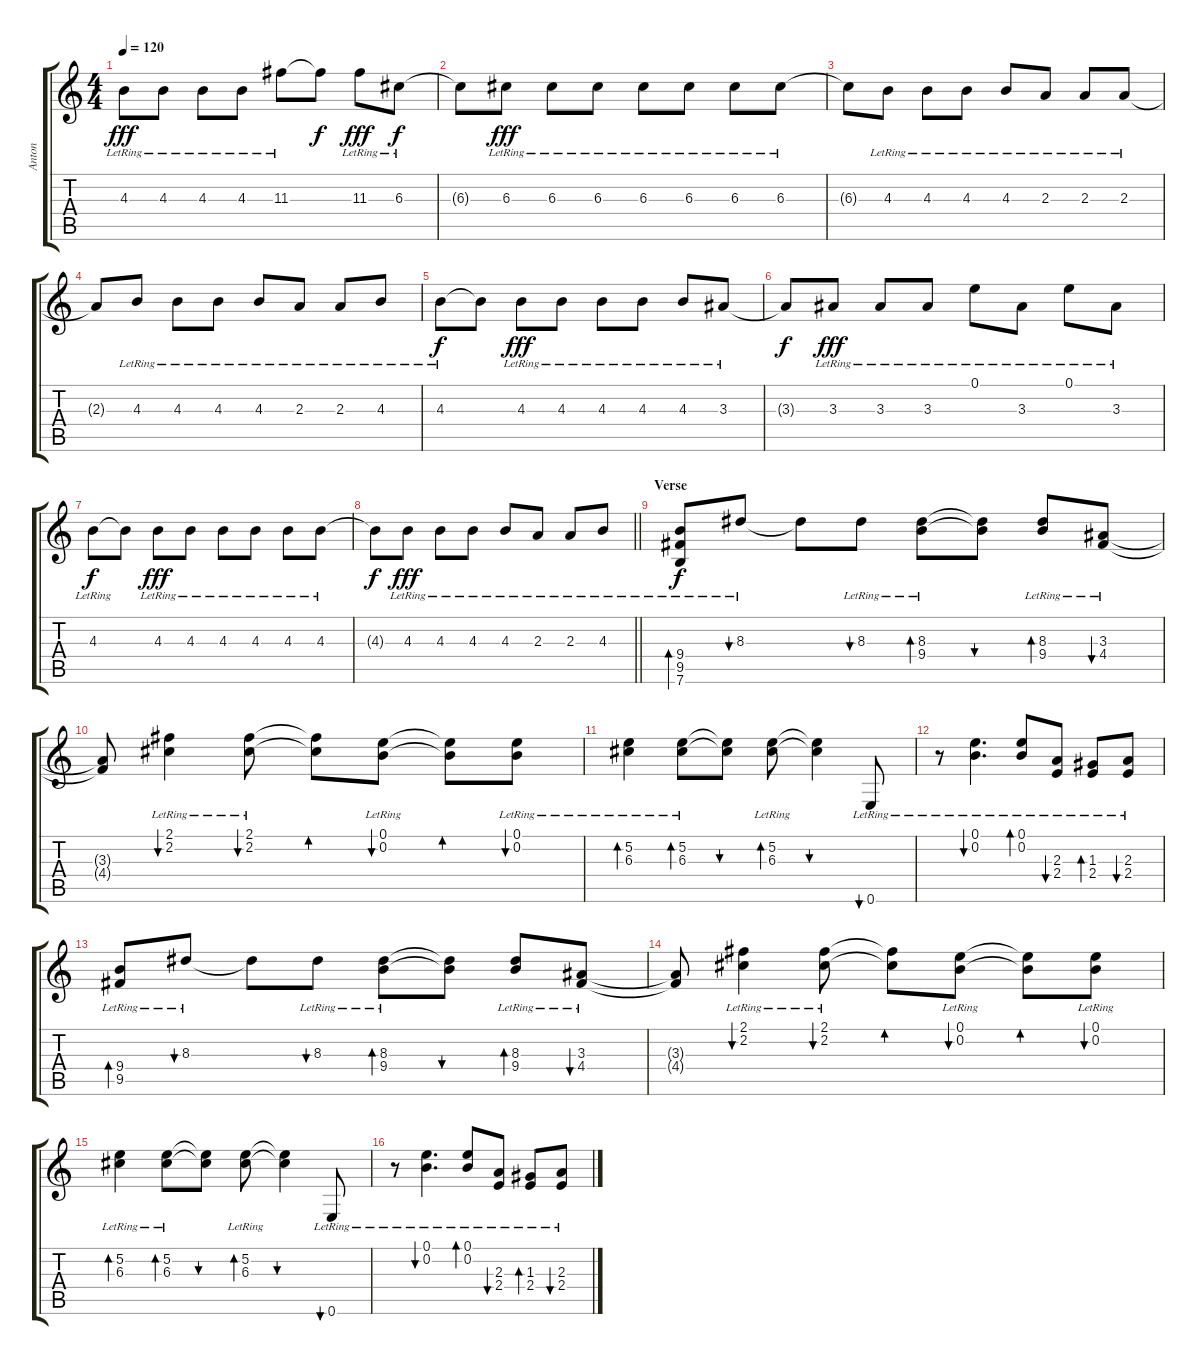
\track ("Anton" "Anton") {instrument electricguitarclean}
\staff {score tabs}
\tuning (E4 B3 G3 D3 A2 E2) {hide}
\ts (4 4)
\tempo 120
\clef g2
\ks c
4.3{lr}.8{dy fff} 4.3{lr}.8 4.3{lr}.8 4.3{lr}.8 11.3{lr}.8 11.3{t}.8{dy f} 11.3{lr}.8{dy fff} 6.3{lr}.8{dy f} |
6.3{t}.8 6.3{lr}.8{dy fff} 6.3{lr}.8 6.3{lr}.8 6.3{lr}.8 6.3{lr}.8 6.3{lr}.8 6.3{lr}.8 |
6.3{t}.8 4.3{lr}.8 4.3{lr}.8 4.3{lr}.8 4.3{lr}.8 2.3{lr}.8 2.3{lr}.8 2.3{lr}.8 |
2.3{t}.8 4.3{lr}.8 4.3{lr}.8 4.3{lr}.8 4.3{lr}.8 2.3{lr}.8 2.3{lr}.8 4.3{lr}.8 |
4.3{lr}.8{dy f} 4.3{t}.8 4.3{lr}.8{dy fff} 4.3{lr}.8 4.3{lr}.8 4.3{lr}.8 4.3{lr}.8 3.3{lr}.8 |
3.3{t}.8{dy f} 3.3{lr}.8{dy fff} 3.3{lr}.8 3.3{lr}.8 0.1{lr}.8 3.3{lr}.8 0.1{lr}.8 3.3{lr}.8 |
4.3{lr}.8{dy f} 4.3{t}.8 4.3{lr}.8{dy fff} 4.3{lr}.8 4.3{lr}.8 4.3{lr}.8 4.3{lr}.8 4.3{lr}.8 |
\barLineRight lightlight
4.3{t}.8{dy f} 4.3{lr}.8{dy fff} 4.3{lr}.8 4.3{lr}.8 4.3{lr}.8 2.3{lr}.8 2.3{lr}.8 4.3{lr}.8 |
\section ("" "Verse")
(9.4{lr} 9.5{lr} 7.6{lr}).8{bd 120 dy f} 8.3{lr}.8{bu 120} 8.3{t}.8 8.3{lr}.8{bu 120} (8.3{lr} 9.4{lr}).8{bd 120} (8.3{t} 9.4{t}).8{bu 120} (8.3{lr} 9.4{lr}).8{bd 120} (3.3{lr} 4.4{lr}).8{bu 120} |
(3.3{t} 4.4{t}).8 (2.1{lr} 2.2{lr}).4{bu 120} (2.1{lr} 2.2{lr}).8{bu 120} (2.1{t} 2.2{t}).8{bd 120} (0.1{lr} 0.2{lr}).8{bu 120} (0.1{t} 0.2{t}).8{bd 120} (0.1{lr} 0.2{lr}).8{bu 120} |
(5.2{lr} 6.3{lr}).4{bd 120} (5.2{lr} 6.3{lr}).8{bd 120} (5.2{t} 6.3{t}).8{bu 120} (5.2{lr} 6.3{lr}).8{bd 120} (5.2{t} 6.3{t}).4{bu 120} 0.6{lr}.8{bu 120} |
r.8 (0.1{lr} 0.2{lr}).4{d bu 120} (0.1{lr} 0.2{lr}).8{bd 120} (2.3{lr} 2.4{lr}).8{bu 120} (1.3{lr} 2.4{lr}).8{bd 120} (2.3{lr} 2.4{lr}).8{bu 120} |
(9.4{lr} 9.5{lr}).8{bd 120} 8.3{lr}.8{bu 120} 8.3{t}.8 8.3{lr}.8{bu 120} (8.3{lr} 9.4{lr}).8{bd 120} (8.3{t} 9.4{t}).8{bu 120} (8.3{lr} 9.4{lr}).8{bd 120} (3.3{lr} 4.4{lr}).8{bu 120} |
(3.3{t} 4.4{t}).8 (2.1{lr} 2.2{lr}).4{bu 120} (2.1{lr} 2.2{lr}).8{bu 120} (2.1{t} 2.2{t}).8{bd 120} (0.1{lr} 0.2{lr}).8{bu 120} (0.1{t} 0.2{t}).8{bd 120} (0.1{lr} 0.2{lr}).8{bu 120} |
(5.2{lr} 6.3{lr}).4{bd 120} (5.2{lr} 6.3{lr}).8{bd 120} (5.2{t} 6.3{t}).8{bu 120} (5.2{lr} 6.3{lr}).8{bd 120} (5.2{t} 6.3{t}).4{bu 120} 0.6{lr}.8{bu 120} |
r.8 (0.1{lr} 0.2{lr}).4{d bu 120} (0.1{lr} 0.2{lr}).8{bd 120} (2.3{lr} 2.4{lr}).8{bu 120} (1.3{lr} 2.4{lr}).8{bd 120} (2.3{lr} 2.4{lr}).8{bu 120}
